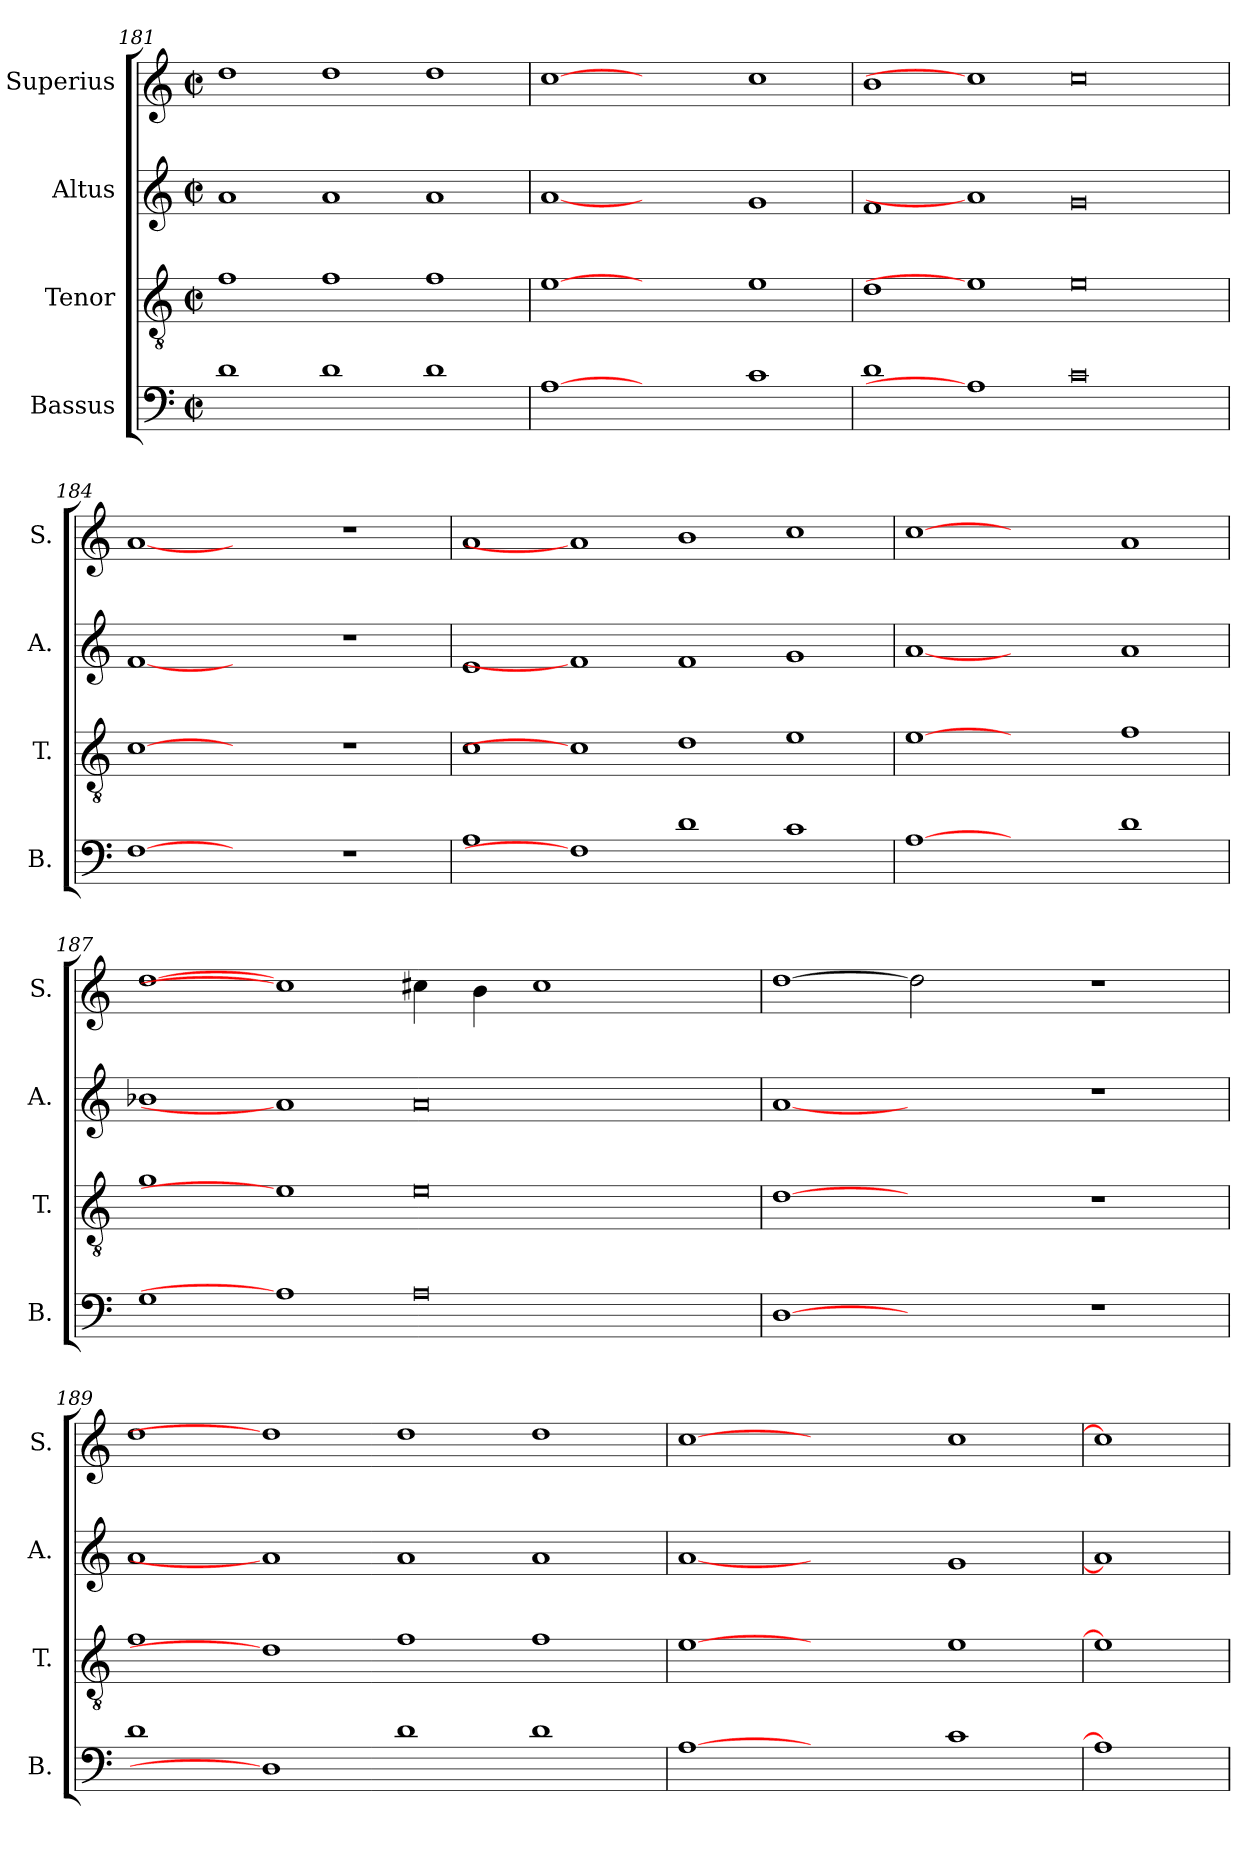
**kern	**kern	**kern	**kern
*part4	*part3	*part2	*part1
*staff4	*staff3	*staff2	*staff1
*I"Bassus	*I"Tenor	*I"Altus	*I"Superius
*I'B.	*I'T.	*I'A.	*I'S.
*clefF4	*clefGv2	*clefG2	*clefG2
*	*ITrd7c12	*	*
*k[]	*k[]	*k[]	*k[]
*C:	*C:	*C:	*C:
*M2/2	*M2/2	*M2/2	*M2/2
*met(c|)	*met(c|)	*met(c|)	*met(c|)
=181	=181	=181	=181
1di	1Fi	1ai	1ddi
1di	1Fi	1ai	1ddi
1di	1Fi	1ai	1ddi
=182	=182	=182	=182
[1Ai	[1Ei	[1ai	[1cci
1ryy	1ryy	1ryy	1ryy
1ci	1Ei	1gi	1cci
=183	=183	=183	=183
1di	1Di	1fi	1bi
1Ai]	1Ei]	1ai]	1cci]
0ci	0Ei	0gi	0cci
=184	=184	=184	=184
[1Fi	[1Ci	[1fi	[1ai
1ryy	1ryy	1ryy	1ryy
1r	1r	1r	1r
!!LO:PB:g=z
=185	=185	=185	=185
1Ai	1Ci	1ei	1ai
1Fi]	1Ci]	1fi]	1ai]
1di	1Di	1fi	1bi
1ci	1Ei	1gi	1cci
=186	=186	=186	=186
[1Ai	[1Ei	[1ai	[1cci
1ryy	1ryy	1ryy	1ryy
1di	1Fi	1ai	1ai
=187	=187	=187	=187
1Gi	1Gi	1b-Xi	[1ddi
1Ai]	1Ei]	1ai]	1cci]
0Ai	0Ei	0ai	4cc#Xi\
.	.	.	4bi\
.	.	.	1cc#i
.	.	.	2ryy
=188	=188	=188	=188
[1Di	[1Di	[1ai	[1ddi
1ryy	1ryy	1ryy	2ddi]
.	.	.	2ryy
1r	1r	1r	1r
=189	=189	=189	=189
1di	1Fi	1ai	1ddi
1Di]	1Di]	1ai]	1ddi]
1di	1Fi	1ai	1ddi
1di	1Fi	1ai	1ddi
!!LO:LB:g=z
=190	=190	=190	=190
[1Ai	[1Ei	[1ai	[1cci
1ryy	1ryy	1ryy	1ryy
1ci	1Ei	1gi	1cci
=191	=191	=191	=191
1Ai]	1Ei]	1ai]	1cci]
=	=	=	=
*-	*-	*-	*-
